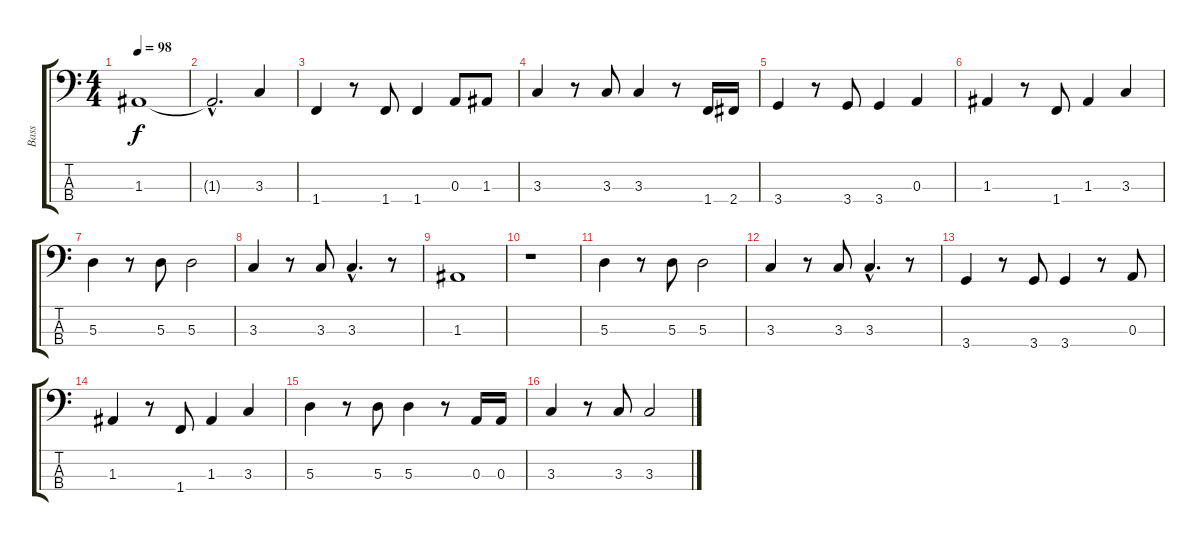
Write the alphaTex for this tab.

\track ("Bass" "Bass") {instrument fretlessbass}
\staff {score tabs}
\tuning (G2 D2 A1 E1) {hide}
\ts (4 4)
\tempo 98
\clef f4
\ks c
1.3.1{dy f} |
1.3{hac t}.2{d} 3.3.4 |
1.4.4 r.8 1.4.8 1.4.4 0.3.8 1.3.8 |
3.3.4 r.8 3.3.8 3.3.4 r.8 1.4.16 2.4.16 |
3.4.4 r.8 3.4.8 3.4.4 0.3.4 |
1.3.4 r.8 1.4.8 1.3.4 3.3.4 |
5.3.4 r.8 5.3.8 5.3.2 |
3.3.4 r.8 3.3.8 3.3{hac}.4{d} r.8 |
1.3.1 |
r.1 |
5.3.4 r.8 5.3.8 5.3.2 |
3.3.4 r.8 3.3.8 3.3{hac}.4{d} r.8 |
3.4.4 r.8 3.4.8 3.4.4 r.8 0.3.8 |
1.3.4 r.8 1.4.8 1.3.4 3.3.4 |
5.3.4 r.8 5.3.8 5.3.4 r.8 0.3.16 0.3.16 |
3.3.4 r.8 3.3.8 3.3.2
